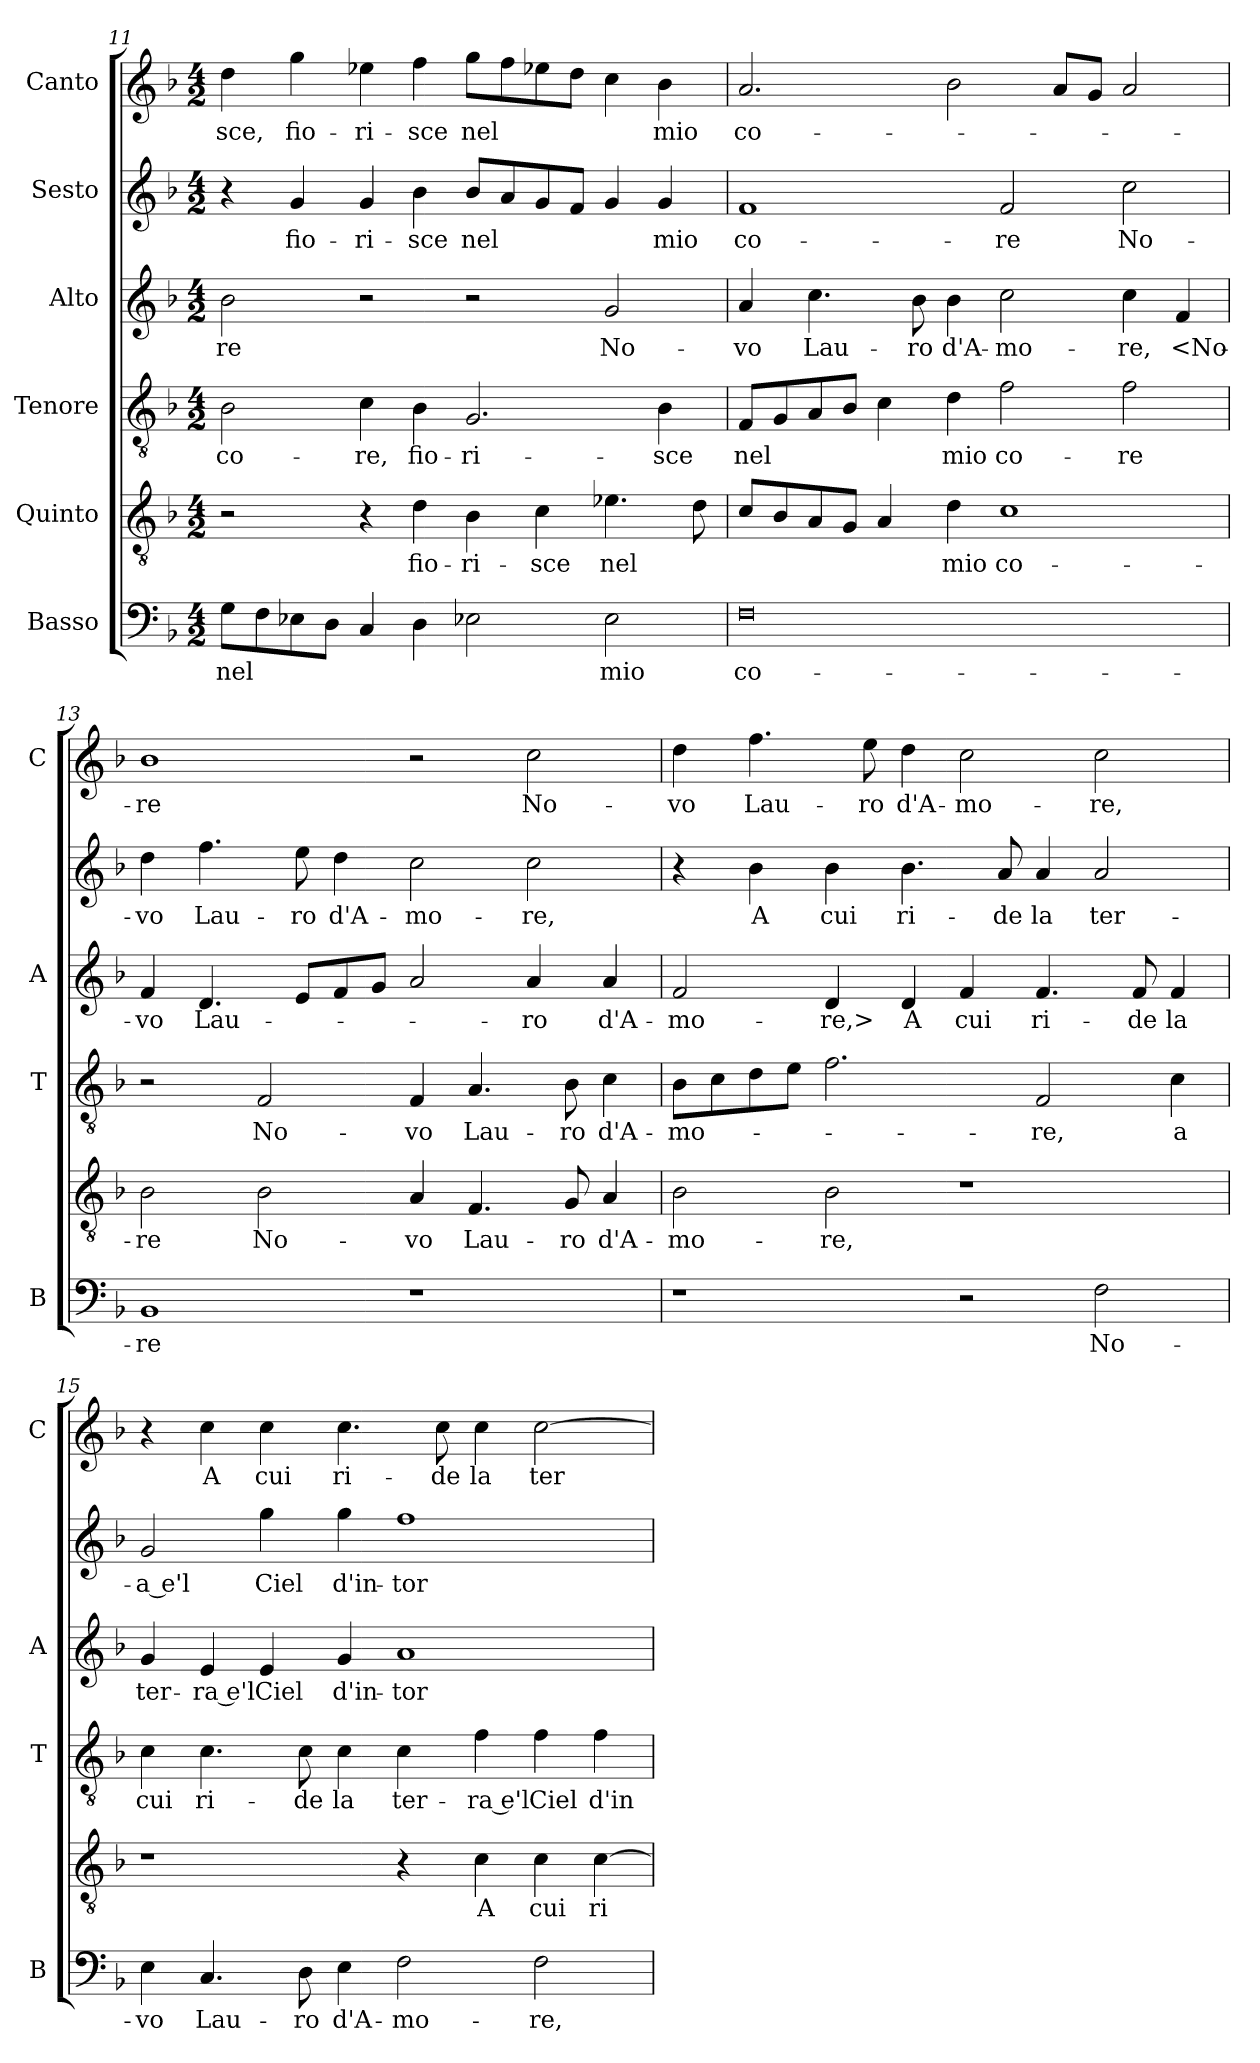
**kern	**text	**kern	**text	**kern	**text	**kern	**text	**kern	**text	**kern	**text
*part6	*part6	*part5	*part5	*part4	*part4	*part3	*part3	*part2	*part2	*part1	*part1
*staff6	*staff6	*staff5	*staff5	*staff4	*staff4	*staff3	*staff3	*staff2	*staff2	*staff1	*staff1
*I"Basso	*	*I"Quinto	*	*I"Tenore	*	*I"Alto	*	*I"Sesto	*	*I"Canto	*
*I'B	*	*	*	*I'T	*	*I'A	*	*	*	*I'C	*
*clefF4	*	*clefGv2	*	*clefGv2	*	*clefG2	*	*clefG2	*	*clefG2	*
*k[b-]	*	*k[b-]	*	*k[b-]	*	*k[b-]	*	*k[b-]	*	*k[b-]	*
*F:	*	*F:	*	*F:	*	*F:	*	*F:	*	*F:	*
*M4/2	*	*M4/2	*	*M4/2	*	*M4/2	*	*M4/2	*	*M4/2	*
=11	=11	=11	=11	=11	=11	=11	=11	=11	=11	=11	=11
8GL	nel	2r	.	2B-	co-	2b-	-re	4r	.	4dd	-sce,
8F	.	.	.	.	.	.	.	.	.	.	.
8E-X	.	.	.	.	.	.	.	4g	fio-	4gg	fio-
8DJ	.	.	.	.	.	.	.	.	.	.	.
4C	.	4r	.	4c	-re,	2r	.	4g	-ri-	4ee-X	-ri-
4D	.	4d	fio-	4B-	fio-	.	.	4b-	-sce	4ff	-sce
2E-X	.	4B-	-ri-	2.G	-ri-	2r	.	8b-L	nel	8ggL	nel
.	.	.	.	.	.	.	.	8a	.	8ff	.
.	.	4c	-sce	.	.	.	.	8g	.	8ee-X	.
.	.	.	.	.	.	.	.	8fJ	.	8ddJ	.
2E-	mio	4.e-X	nel	.	.	2g	No-	4g	.	4cc	.
.	.	.	.	4B-	-sce	.	.	4g	mio	4b-	mio
.	.	8d	.	.	.	.	.	.	.	.	.
=12	=12	=12	=12	=12	=12	=12	=12	=12	=12	=12	=12
0F	co-	8cL	.	8FL	nel	4a	-vo	1f	co-	2.a	co-
.	.	8B-	.	8G	.	.	.	.	.	.	.
.	.	8A	.	8A	.	4.cc	Lau-	.	.	.	.
.	.	8GJ	.	8B-J	.	.	.	.	.	.	.
.	.	4A	.	4c	.	.	.	.	.	.	.
.	.	.	.	.	.	8b-	-ro	.	.	.	.
.	.	4d	mio	4d	mio	4b-	d'A-	.	.	2b-	.
.	.	1c	co-	2f	co-	2cc	-mo-	2f	-re	.	.
.	.	.	.	.	.	.	.	.	.	8aL	.
.	.	.	.	.	.	.	.	.	.	8gJ	.
.	.	.	.	2f	-re	4cc	-re,	2cc	No-	2a	.
.	.	.	.	.	.	4f	<No-	.	.	.	.
=13	=13	=13	=13	=13	=13	=13	=13	=13	=13	=13	=13
1BB-	-re	2B-	-re	2r	.	4f	-vo	4dd	-vo	1b-	-re
.	.	.	.	.	.	4.d	Lau-	4.ff	Lau-	.	.
.	.	2B-	No-	2F	No-	.	.	.	.	.	.
.	.	.	.	.	.	8eL	.	8ee	-ro	.	.
.	.	.	.	.	.	8f	.	4dd	d'A-	.	.
.	.	.	.	.	.	8gJ	.	.	.	.	.
1r	.	4A	-vo	4F	-vo	2a	.	2cc	-mo-	2r	.
.	.	4.F	Lau-	4.A	Lau-	.	.	.	.	.	.
.	.	.	.	.	.	4a	-ro	2cc	-re,	2cc	No-
.	.	8G	-ro	8B-	-ro	.	.	.	.	.	.
.	.	4A	d'A-	4c	d'A-	4a	d'A-	.	.	.	.
=14	=14	=14	=14	=14	=14	=14	=14	=14	=14	=14	=14
1r	.	2B-	-mo-	8B-L	-mo-	2f	-mo-	4r	.	4dd	-vo
.	.	.	.	8c	.	.	.	.	.	.	.
.	.	.	.	8d	.	.	.	4b-	A	4.ff	Lau-
.	.	.	.	8eJ	.	.	.	.	.	.	.
.	.	2B-	-re,	2.f	.	4d	-re,>	4b-	cui	.	.
.	.	.	.	.	.	.	.	.	.	8ee	-ro
.	.	.	.	.	.	4d	A	4.b-	ri-	4dd	d'A-
2r	.	1r	.	.	.	4f	cui	.	.	2cc	-mo-
.	.	.	.	.	.	.	.	8a	-de	.	.
.	.	.	.	2F	-re,	4.f	ri-	4a	la	.	.
2F	No-	.	.	.	.	.	.	2a	ter-	2cc	-re,
.	.	.	.	.	.	8f	-de	.	.	.	.
.	.	.	.	4c	a	4f	la	.	.	.	.
=15	=15	=15	=15	=15	=15	=15	=15	=15	=15	=15	=15
4E	-vo	1r	.	4c	cui	4g	ter-	2g	-a e'l	4r	.
4.C	Lau-	.	.	4.c	ri-	4e	-ra e'l	.	.	4cc	A
.	.	.	.	.	.	4e	Ciel	4gg	Ciel	4cc	cui
8D	-ro	.	.	8c	-de	.	.	.	.	.	.
4E	d'A-	.	.	4c	la	4g	d'in-	4gg	d'in-	4.cc	ri-
2F	-mo-	4r	.	4c	ter-	1a	-tor-	1ff	-tor-	.	.
.	.	.	.	.	.	.	.	.	.	8cc	-de
.	.	4c	A	4f	-ra e'l	.	.	.	.	4cc	la
2F	-re,	4c	cui	4f	Ciel	.	.	.	.	[2cc	ter-
.	.	[4c	ri-	4f	d'in-	.	.	.	.	.	.
=	=	=	=	=	=	=	=	=	=	=	=
*-	*-	*-	*-	*-	*-	*-	*-	*-	*-	*-	*-
